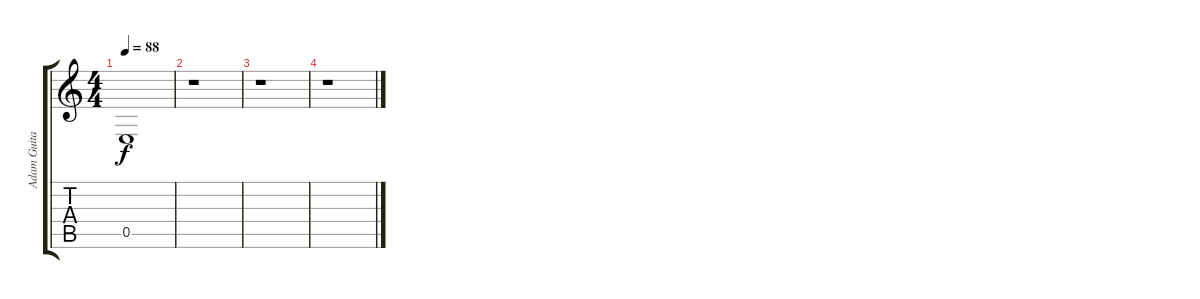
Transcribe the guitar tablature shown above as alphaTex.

\track ("Adam Guitar" "Adam Guita") {instrument distortionguitar}
\staff {score tabs}
\tuning (E4 B3 G3 D3 E2 B1) {hide}
\ts (4 4)
\tempo 88
\clef g2
\ks c
0.5{t}.1{dy f} |
r.1 |
r.1 |
r.1
